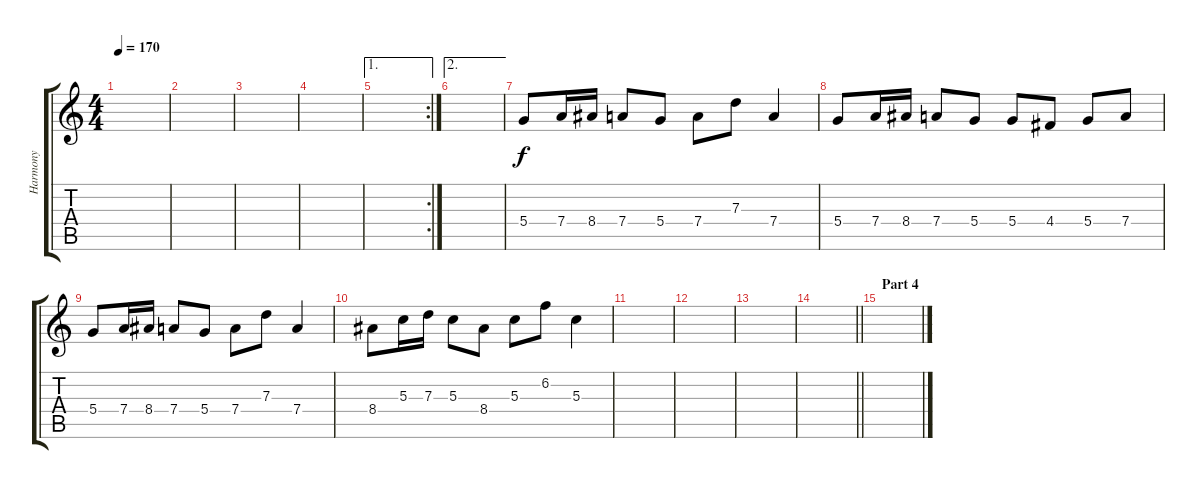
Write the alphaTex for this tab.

\track ("Harmony" "Harmony") {instrument distortionguitar}
\staff {score tabs}
\tuning (E4 B3 G3 D3 A2 E2) {hide}
\ts (4 4)
\tempo 170
\clef g2
\ks c
|
|
|
|
\ae 1
\rc 2
|
\ae 2
|
5.4.8{volume 14} 7.4.16 8.4.16 7.4.8 5.4.8 7.4.8 7.3.8 7.4.4 |
5.4.8 7.4.16 8.4.16 7.4.8 5.4.8 5.4.8 4.4.8 5.4.8 7.4.8 |
5.4.8{volume 14} 7.4.16 8.4.16 7.4.8 5.4.8 7.4.8 7.3.8 7.4.4 |
8.4.8 5.3.16 7.3.16 5.3.8 8.4.8 5.3.8 6.2.8 5.3.4 |
|
|
|
\barLineRight lightlight
|
\section ("" "Part 4")
